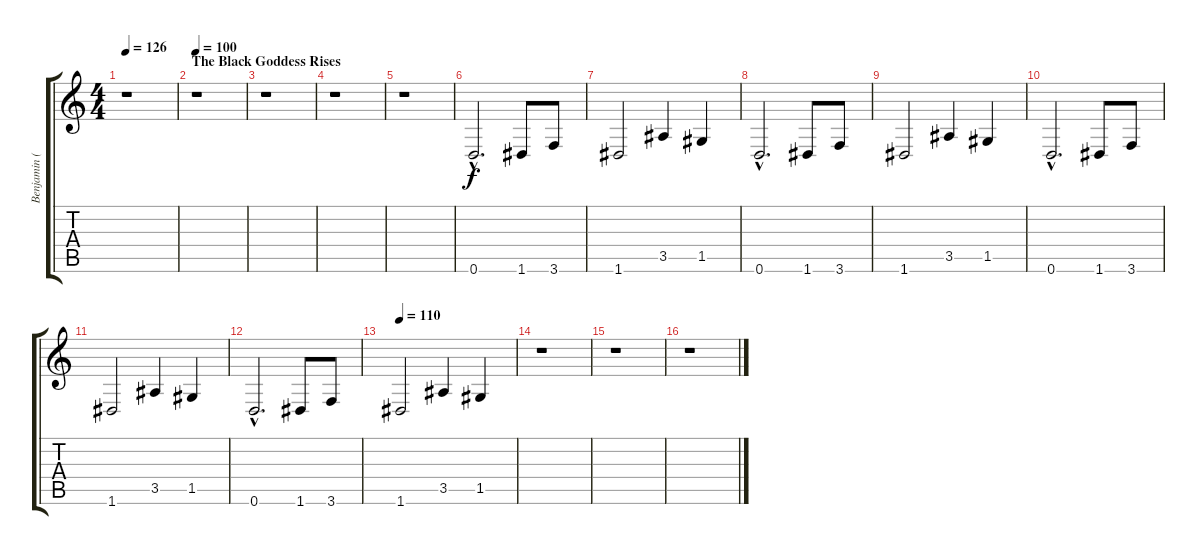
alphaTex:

\track ("Benjamin (KeybHigh)" "Benjamin (") {instrument musicbox}
\staff {score tabs}
\tuning (D5 A4 F4 C4 G3 D3) {hide}
\ts (4 4)
\tempo 126
\clef g2
\ks c
r.1{dy f} |
\section ("" "The Black Goddess Rises")
\tempo 100
r.1 |
r.1 |
r.1 |
r.1 |
0.6{hac}.2{d volume 12 balance 8 instrument harpsichord} 1.6.8 3.6.8 |
1.6.2 3.5.4 1.5.4 |
0.6{hac}.2{d} 1.6.8 3.6.8 |
1.6.2 3.5.4 1.5.4 |
0.6{hac}.2{d} 1.6.8 3.6.8 |
1.6.2 3.5.4 1.5.4 |
0.6{hac}.2{d} 1.6.8 3.6.8 |
\tempo 110
1.6.2 3.5.4 1.5.4 |
r.1 |
r.1 |
r.1
